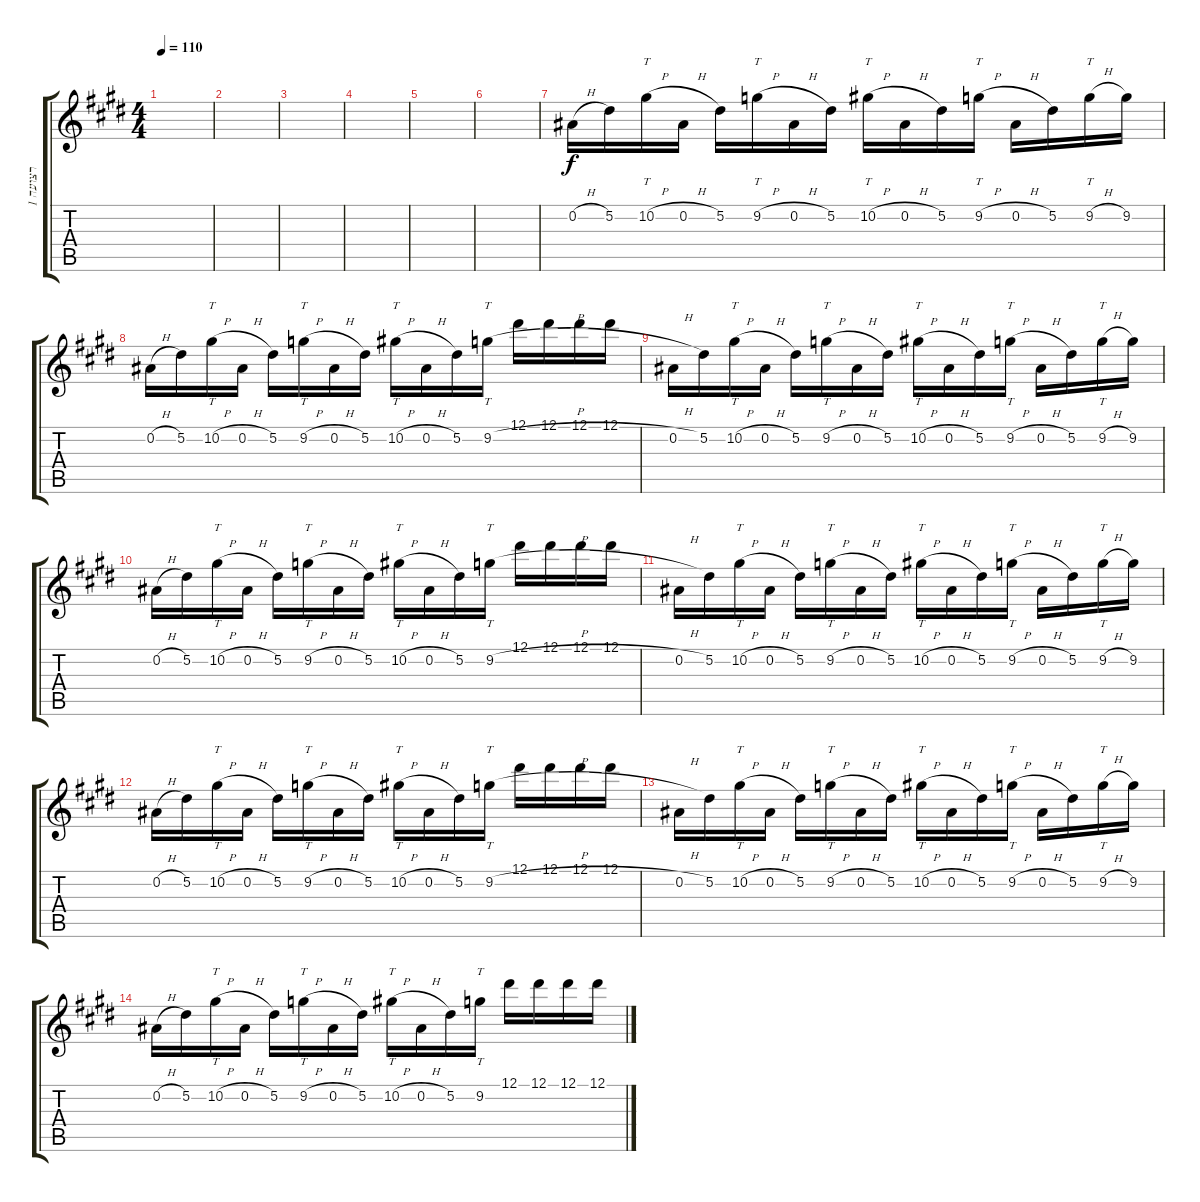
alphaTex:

\track ("רצועה 1" "רצועה 1") {instrument overdrivenguitar}
\staff {score tabs}
\tuning (Eb4 Bb3 Gb3 Db3 Ab2 Eb2) {hide}
\ts (4 4)
\tempo 110
\clef g2
\ks e
|
|
|
|
|
|
0.2{h}.16 5.2.16 10.2{h}.16{tt} 0.2{h}.16 5.2.16 9.2{h}.16{tt} 0.2{h}.16 5.2.16 10.2{h}.16{tt} 0.2{h}.16 5.2.16 9.2{h}.16{tt} 0.2{h}.16 5.2.16 9.2{h}.16{tt} 9.2.16 |
0.2{h}.16 5.2.16 10.2{h}.16{tt} 0.2{h}.16 5.2.16 9.2{h}.16{tt} 0.2{h}.16 5.2.16 10.2{h}.16{tt} 0.2{h}.16 5.2.16 9.2{h}.16{tt} 12.1.16 12.1.16 12.1.16 12.1.16 |
0.2{h}.16 5.2.16 10.2{h}.16{tt} 0.2{h}.16 5.2.16 9.2{h}.16{tt} 0.2{h}.16 5.2.16 10.2{h}.16{tt} 0.2{h}.16 5.2.16 9.2{h}.16{tt} 0.2{h}.16 5.2.16 9.2{h}.16{tt} 9.2.16 |
0.2{h}.16 5.2.16 10.2{h}.16{tt} 0.2{h}.16 5.2.16 9.2{h}.16{tt} 0.2{h}.16 5.2.16 10.2{h}.16{tt} 0.2{h}.16 5.2.16 9.2{h}.16{tt} 12.1.16 12.1.16 12.1.16 12.1.16 |
0.2{h}.16 5.2.16 10.2{h}.16{tt} 0.2{h}.16 5.2.16 9.2{h}.16{tt} 0.2{h}.16 5.2.16 10.2{h}.16{tt} 0.2{h}.16 5.2.16 9.2{h}.16{tt} 0.2{h}.16 5.2.16 9.2{h}.16{tt} 9.2.16 |
0.2{h}.16 5.2.16 10.2{h}.16{tt} 0.2{h}.16 5.2.16 9.2{h}.16{tt} 0.2{h}.16 5.2.16 10.2{h}.16{tt} 0.2{h}.16 5.2.16 9.2{h}.16{tt} 12.1.16 12.1.16 12.1.16 12.1.16 |
0.2{h}.16 5.2.16 10.2{h}.16{tt} 0.2{h}.16 5.2.16 9.2{h}.16{tt} 0.2{h}.16 5.2.16 10.2{h}.16{tt} 0.2{h}.16 5.2.16 9.2{h}.16{tt} 0.2{h}.16 5.2.16 9.2{h}.16{tt} 9.2.16 |
0.2{h}.16 5.2.16 10.2{h}.16{tt} 0.2{h}.16 5.2.16 9.2{h}.16{tt} 0.2{h}.16 5.2.16 10.2{h}.16{tt} 0.2{h}.16 5.2.16 9.2.16{tt} 12.1.16 12.1.16 12.1.16 12.1.16
